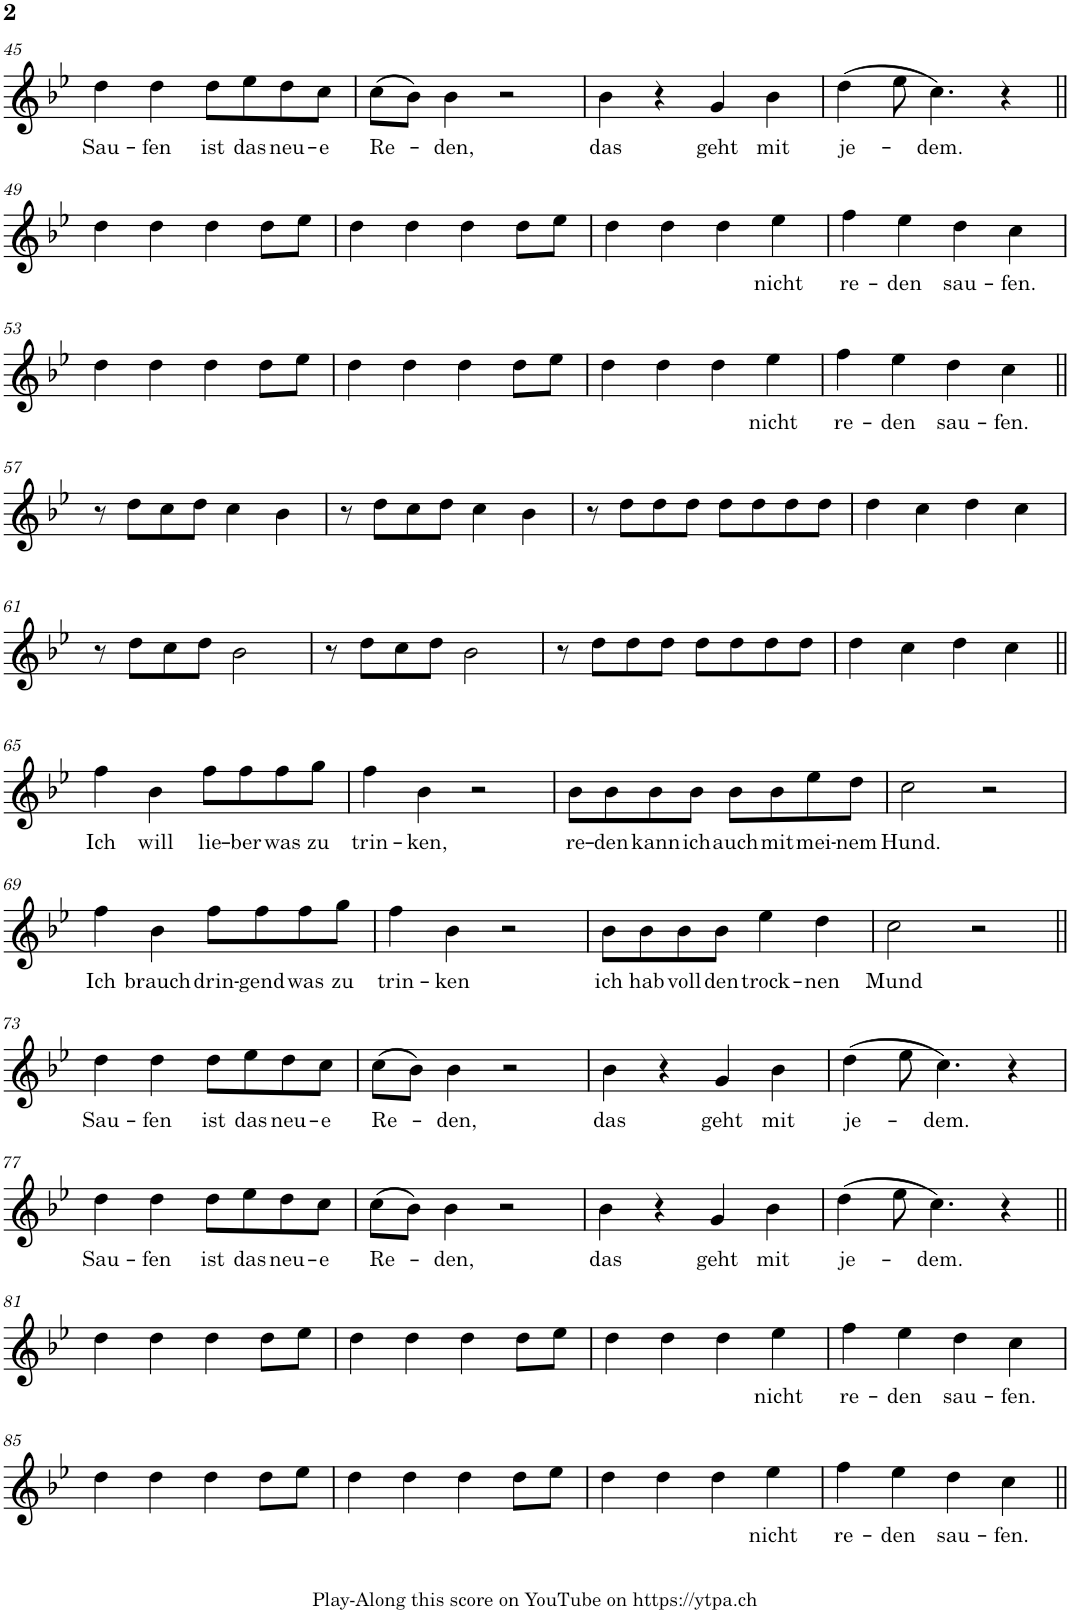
**kern	**text
*part1	*part1
*staff1	*staff1
*I"Piano	*
*I'Pno.	*
!!LO:PB:g=z
*clefG2	*
*k[b-e-]	*
*M4/4	*
=45	=45
!	!LO:LY:b
4dd\	Sau-
!	!LO:LY:b
4dd\	-fen
!	!LO:LY:b
8dd\L	ist
!	!LO:LY:b
8ee-\	das
!	!LO:LY:b
8dd\	neu-
!	!LO:LY:b
8cc\J	-e
=46	=46
!	!LO:LY:b
(8cc\L	Re-
8b-\J)	.
!	!LO:LY:b
4b-\	-den,
2r	.
=47	=47
!	!LO:LY:b
4b-\	das
4r	.
!	!LO:LY:b
4g/	geht
!	!LO:LY:b
4b-\	mit
=48	=48
!	!LO:LY:b
(4dd\	je-
8ee-\	.
!	!LO:LY:b
4.cc\)	-dem.
4r	.
!!LO:LB:g=z
=49||	=49||
4dd\	.
4dd\	.
4dd\	.
8dd\L	.
8ee-\J	.
=50	=50
4dd\	.
4dd\	.
4dd\	.
8dd\L	.
8ee-\J	.
=51	=51
4dd\	.
4dd\	.
4dd\	.
!	!LO:LY:b
4ee-\	nicht
=52	=52
!	!LO:LY:b
4ff\	re-
!	!LO:LY:b
4ee-\	-den
!	!LO:LY:b
4dd\	sau-
!	!LO:LY:b
4cc\	-fen.
!!LO:LB:g=z
=53	=53
4dd\	.
4dd\	.
4dd\	.
8dd\L	.
8ee-\J	.
=54	=54
4dd\	.
4dd\	.
4dd\	.
8dd\L	.
8ee-\J	.
=55	=55
4dd\	.
4dd\	.
4dd\	.
!	!LO:LY:b
4ee-\	nicht
=56	=56
!	!LO:LY:b
4ff\	re-
!	!LO:LY:b
4ee-\	-den
!	!LO:LY:b
4dd\	sau-
!	!LO:LY:b
4cc\	-fen.
!!LO:LB:g=z
=57||	=57||
8r	.
8dd\L	.
8cc\	.
8dd\J	.
4cc\	.
4b-\	.
=58	=58
8r	.
8dd\L	.
8cc\	.
8dd\J	.
4cc\	.
4b-\	.
=59	=59
8r	.
8dd\L	.
8dd\	.
8dd\J	.
8dd\L	.
8dd\	.
8dd\	.
8dd\J	.
=60	=60
4dd\	.
4cc\	.
4dd\	.
4cc\	.
!!LO:LB:g=z
=61	=61
8r	.
8dd\L	.
8cc\	.
8dd\J	.
2b-\	.
=62	=62
8r	.
8dd\L	.
8cc\	.
8dd\J	.
2b-\	.
=63	=63
8r	.
8dd\L	.
8dd\	.
8dd\J	.
8dd\L	.
8dd\	.
8dd\	.
8dd\J	.
=64	=64
4dd\	.
4cc\	.
4dd\	.
4cc\	.
!!LO:LB:g=z
=65||	=65||
!	!LO:LY:b
4ff\	Ich
!	!LO:LY:b
4b-\	will
!	!LO:LY:b
8ff\L	lie-
!	!LO:LY:b
8ff\	-ber
!	!LO:LY:b
8ff\	was
!	!LO:LY:b
8gg\J	zu
=66	=66
!	!LO:LY:b
4ff\	trin-
!	!LO:LY:b
4b-\	-ken,
2r	.
=67	=67
!	!LO:LY:b
8b-\L	re-
!	!LO:LY:b
8b-\	-den
!	!LO:LY:b
8b-\	kann
!	!LO:LY:b
8b-\J	ich
!	!LO:LY:b
8b-\L	auch
!	!LO:LY:b
8b-\	mit
!	!LO:LY:b
8ee-\	mei-
!	!LO:LY:b
8dd\J	-nem
=68	=68
!	!LO:LY:b
2cc\	Hund.
2r	.
!!LO:LB:g=z
=69	=69
!	!LO:LY:b
4ff\	Ich
!	!LO:LY:b
4b-\	brauch
!	!LO:LY:b
8ff\L	drin-
!	!LO:LY:b
8ff\	-gend
!	!LO:LY:b
8ff\	was
!	!LO:LY:b
8gg\J	zu
=70	=70
!	!LO:LY:b
4ff\	trin-
!	!LO:LY:b
4b-\	-ken
2r	.
=71	=71
!	!LO:LY:b
8b-\L	ich
!	!LO:LY:b
8b-\	hab
!	!LO:LY:b
8b-\	voll
!	!LO:LY:b
8b-\J	den
!	!LO:LY:b
4ee-\	trock-
!	!LO:LY:b
4dd\	-nen
=72	=72
!	!LO:LY:b
2cc\	Mund
2r	.
!!LO:LB:g=z
=73||	=73||
!	!LO:LY:b
4dd\	Sau-
!	!LO:LY:b
4dd\	-fen
!	!LO:LY:b
8dd\L	ist
!	!LO:LY:b
8ee-\	das
!	!LO:LY:b
8dd\	neu-
!	!LO:LY:b
8cc\J	-e
=74	=74
!	!LO:LY:b
(8cc\L	Re-
8b-\J)	.
!	!LO:LY:b
4b-\	-den,
2r	.
=75	=75
!	!LO:LY:b
4b-\	das
4r	.
!	!LO:LY:b
4g/	geht
!	!LO:LY:b
4b-\	mit
=76	=76
!	!LO:LY:b
(4dd\	je-
8ee-\	.
!	!LO:LY:b
4.cc\)	-dem.
4r	.
!!LO:LB:g=z
=77	=77
!	!LO:LY:b
4dd\	Sau-
!	!LO:LY:b
4dd\	-fen
!	!LO:LY:b
8dd\L	ist
!	!LO:LY:b
8ee-\	das
!	!LO:LY:b
8dd\	neu-
!	!LO:LY:b
8cc\J	-e
=78	=78
!	!LO:LY:b
(8cc\L	Re-
8b-\J)	.
!	!LO:LY:b
4b-\	-den,
2r	.
=79	=79
!	!LO:LY:b
4b-\	das
4r	.
!	!LO:LY:b
4g/	geht
!	!LO:LY:b
4b-\	mit
=80	=80
!	!LO:LY:b
(4dd\	je-
8ee-\	.
!	!LO:LY:b
4.cc\)	-dem.
4r	.
!!LO:LB:g=z
=81||	=81||
4dd\	.
4dd\	.
4dd\	.
8dd\L	.
8ee-\J	.
=82	=82
4dd\	.
4dd\	.
4dd\	.
8dd\L	.
8ee-\J	.
=83	=83
4dd\	.
4dd\	.
4dd\	.
!	!LO:LY:b
4ee-\	nicht
=84	=84
!	!LO:LY:b
4ff\	re-
!	!LO:LY:b
4ee-\	-den
!	!LO:LY:b
4dd\	sau-
!	!LO:LY:b
4cc\	-fen.
!!LO:LB:g=z
=85	=85
4dd\	.
4dd\	.
4dd\	.
8dd\L	.
8ee-\J	.
=86	=86
4dd\	.
4dd\	.
4dd\	.
8dd\L	.
8ee-\J	.
=87	=87
4dd\	.
4dd\	.
4dd\	.
!	!LO:LY:b
4ee-\	nicht
=88	=88
!	!LO:LY:b
4ff\	re-
!	!LO:LY:b
4ee-\	-den
!	!LO:LY:b
4dd\	sau-
!	!LO:LY:b
4cc\	-fen.
=||	=||
*-	*-
